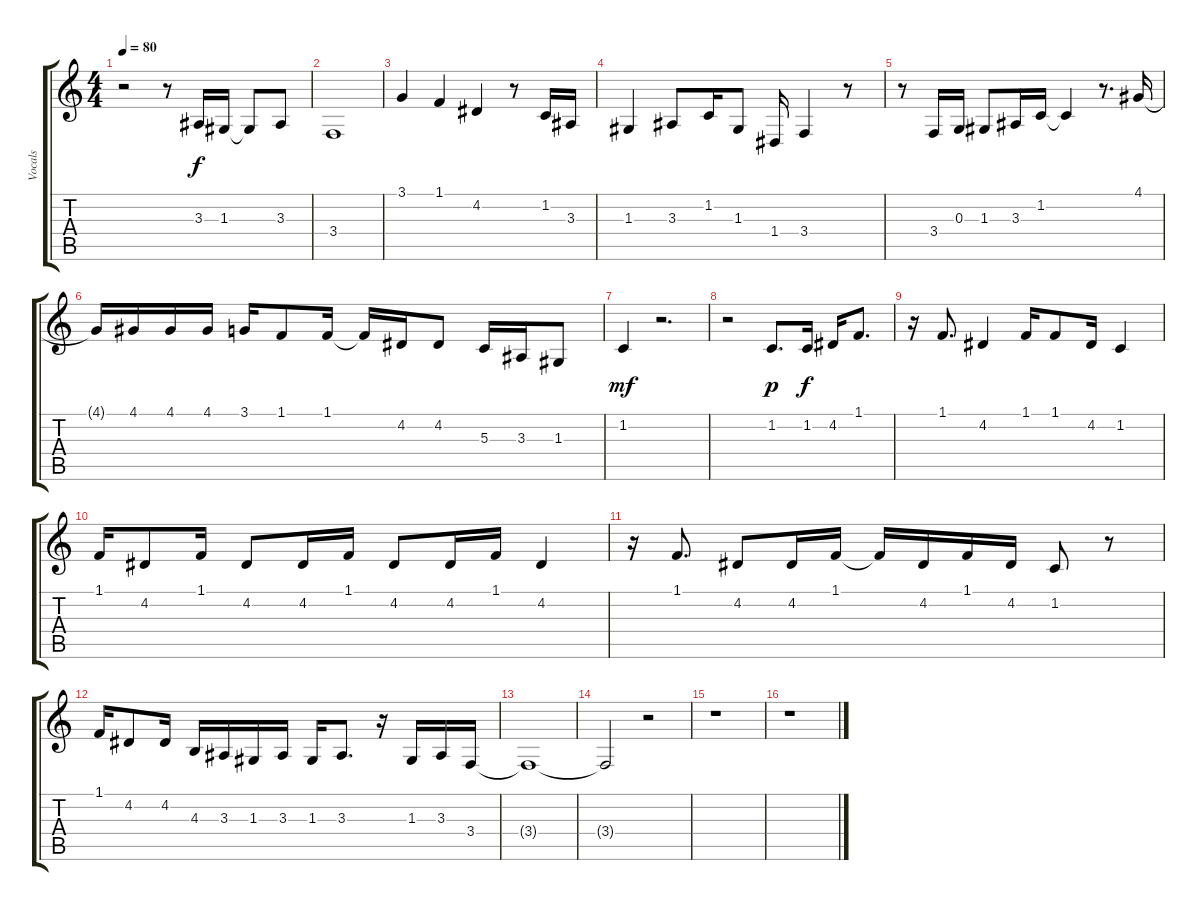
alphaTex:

\track ("Vocals" "Vocals") {instrument synthvoice}
\staff {score tabs}
\tuning (E4 B3 G3 D3 A2 E2) {hide}
\ts (4 4)
\tempo 80
\clef g2
\ks c
r.2{dy f} r.8 3.3.16 1.3.16 1.3{t}.8 3.3.8 |
3.4.1 |
3.1.4 1.1.4 4.2.4 r.8 1.2.16 3.3.16 |
1.3.4 3.3.8 1.2.16 1.3.8 1.4.16 3.4.4 r.8 |
r.8 3.4.16 0.3.16 1.3.8 3.3.16 1.2.16 1.2{t}.4 r.8{d} 4.1.16 |
4.1{t}.16 4.1.16 4.1.16 4.1.16 3.1.16 1.1.8 1.1.16 1.1{t}.16 4.2.16 4.2.8 5.3.16 3.3.16 1.3.8 |
1.2.4{dy mf} r.2{d} |
r.2 1.2.8{d dy p} 1.2.16{dy f} 4.2.16 1.1.8{d} |
r.16 1.1.8{d} 4.2.4 1.1.16 1.1.8 4.2.16 1.2.4 |
1.1.16 4.2.8 1.1.16 4.2.8 4.2.16 1.1.16 4.2.8 4.2.16 1.1.16 4.2.4 |
r.16 1.1.8{d} 4.2.8 4.2.16 1.1.16 1.1{t}.16 4.2.16 1.1.16 4.2.16 1.2.8 r.8 |
1.1.16 4.2.8 4.2.16 4.3.16 3.3.16 1.3.16 3.3.16 1.3.16 3.3.8{d} r.16 1.3.16 3.3.16 3.4.16 |
3.4{t}.1 |
3.4{t}.2 r.2 |
r.1 |
r.1
